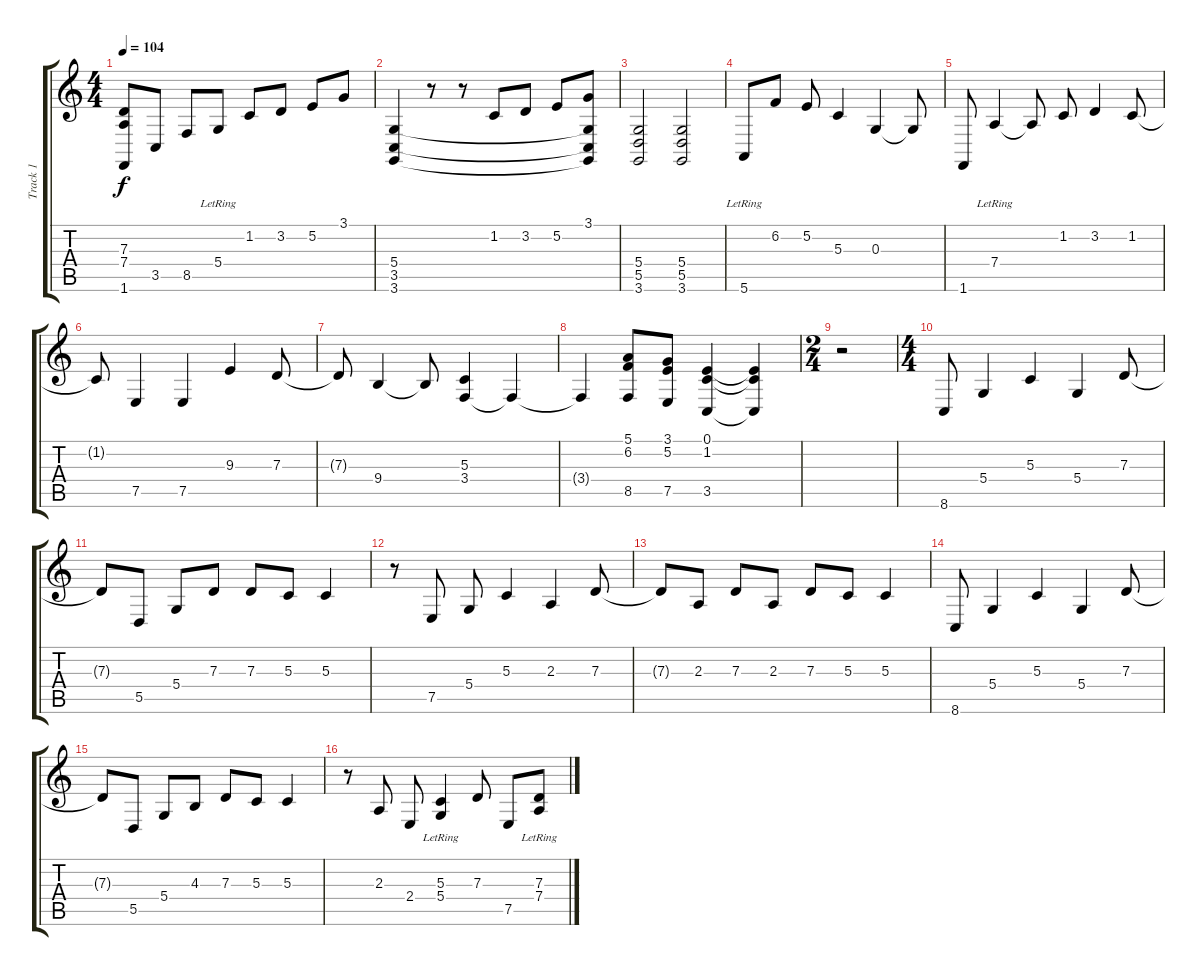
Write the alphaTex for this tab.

\track ("Track 1" "Track 1") {instrument acousticgrandpiano}
\staff {score tabs}
\tuning (E4 B3 G3 D3 A2 E2) {hide}
\ts (4 4)
\tempo 104
\clef g2
\ks c
(7.3{t} 7.4{t} 1.6).8{dy f} 3.5.8 8.5.8 5.4{lr}.8 1.2.8 3.2.8 5.2.8 3.1.8 |
(5.4 3.5 3.6).4 r.8 r.8 1.2.8 3.2.8 5.2.8 (3.1 5.4{t} 3.5{t} 3.6{t}).8 |
(5.4 5.5 3.6).2 (5.4 5.5 3.6).2 |
5.6{lr}.8 6.2.8 5.2.8 5.3.4 0.3.4 0.3{t}.8 |
1.6.8 7.4{lr}.4 7.4{t}.8 1.2.8 3.2.4 1.2.8 |
1.2{t}.8 7.5.4 7.5.4 9.3.4 7.3.8 |
7.3{t}.8 9.4.4 9.4{t}.8 (5.3 3.4).4 3.4{t}.4 |
3.4{t}.4 (5.1 6.2 8.5).8 (3.1 5.2 7.5).8 (0.1 1.2 3.5).4 (0.1{t} 1.2{t} 3.5{t}).4 |
\ts (2 4)
r.2 |
\ts (4 4)
8.6.8 5.4.4 5.3.4 5.4.4 7.3.8 |
7.3{t}.8 5.5.8 5.4.8 7.3.8 7.3.8 5.3.8 5.3.4 |
r.8 7.5.8 5.4.8 5.3.4 2.3.4 7.3.8 |
7.3{t}.8 2.3.8 7.3.8 2.3.8 7.3.8 5.3.8 5.3.4 |
8.6.8 5.4.4 5.3.4 5.4.4 7.3.8 |
7.3{t}.8 5.5.8 5.4.8 4.3.8 7.3.8 5.3.8 5.3.4 |
r.8 2.3.8 2.4.8 (5.3{lr} 5.4).4 7.3.8 7.5.8 (7.3{lr} 7.4{lr}).8
